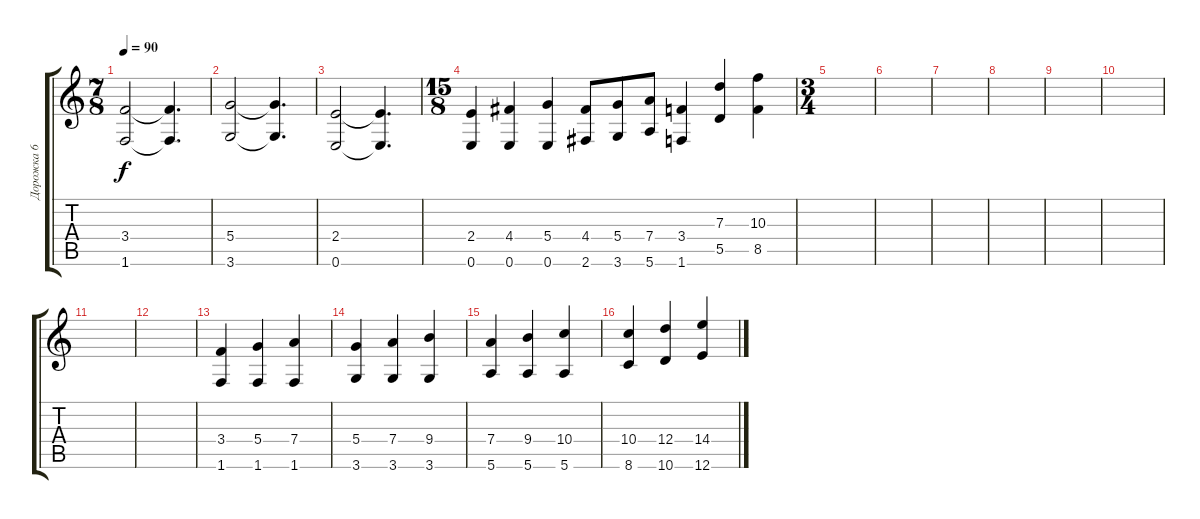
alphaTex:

\track ("Дорожка 6" "Дорожка 6") {instrument contrabass}
\staff {score tabs}
\tuning (E4 B3 G3 D3 A2 E2) {hide}
\ts (7 8)
\tempo 90
\clef g2
\ks c
(3.4 1.6).2{dy f} (3.4{t} 1.6{t}).4{d} |
(5.4 3.6).2 (5.4{t} 3.6{t}).4{d} |
(2.4 0.6).2 (2.4{t} 0.6{t}).4{d} |
\ts (15 8)
(2.4 0.6).4{volume 13} (4.4 0.6).4 (5.4 0.6).4 (4.4 2.6).8 (5.4 3.6).8 (7.4 5.6).8 (3.4 1.6).4 (7.3 5.5).4 (10.3 8.5).4 |
\ts (3 4)
|
|
|
|
|
|
|
|
(3.4 1.6).4{volume 13} (5.4 1.6).4 (7.4 1.6).4 |
(5.4 3.6).4 (7.4 3.6).4 (9.4 3.6).4 |
(7.4 5.6).4 (9.4 5.6).4 (10.4 5.6).4 |
(10.4 8.6).4 (12.4 10.6).4 (14.4 12.6).4
